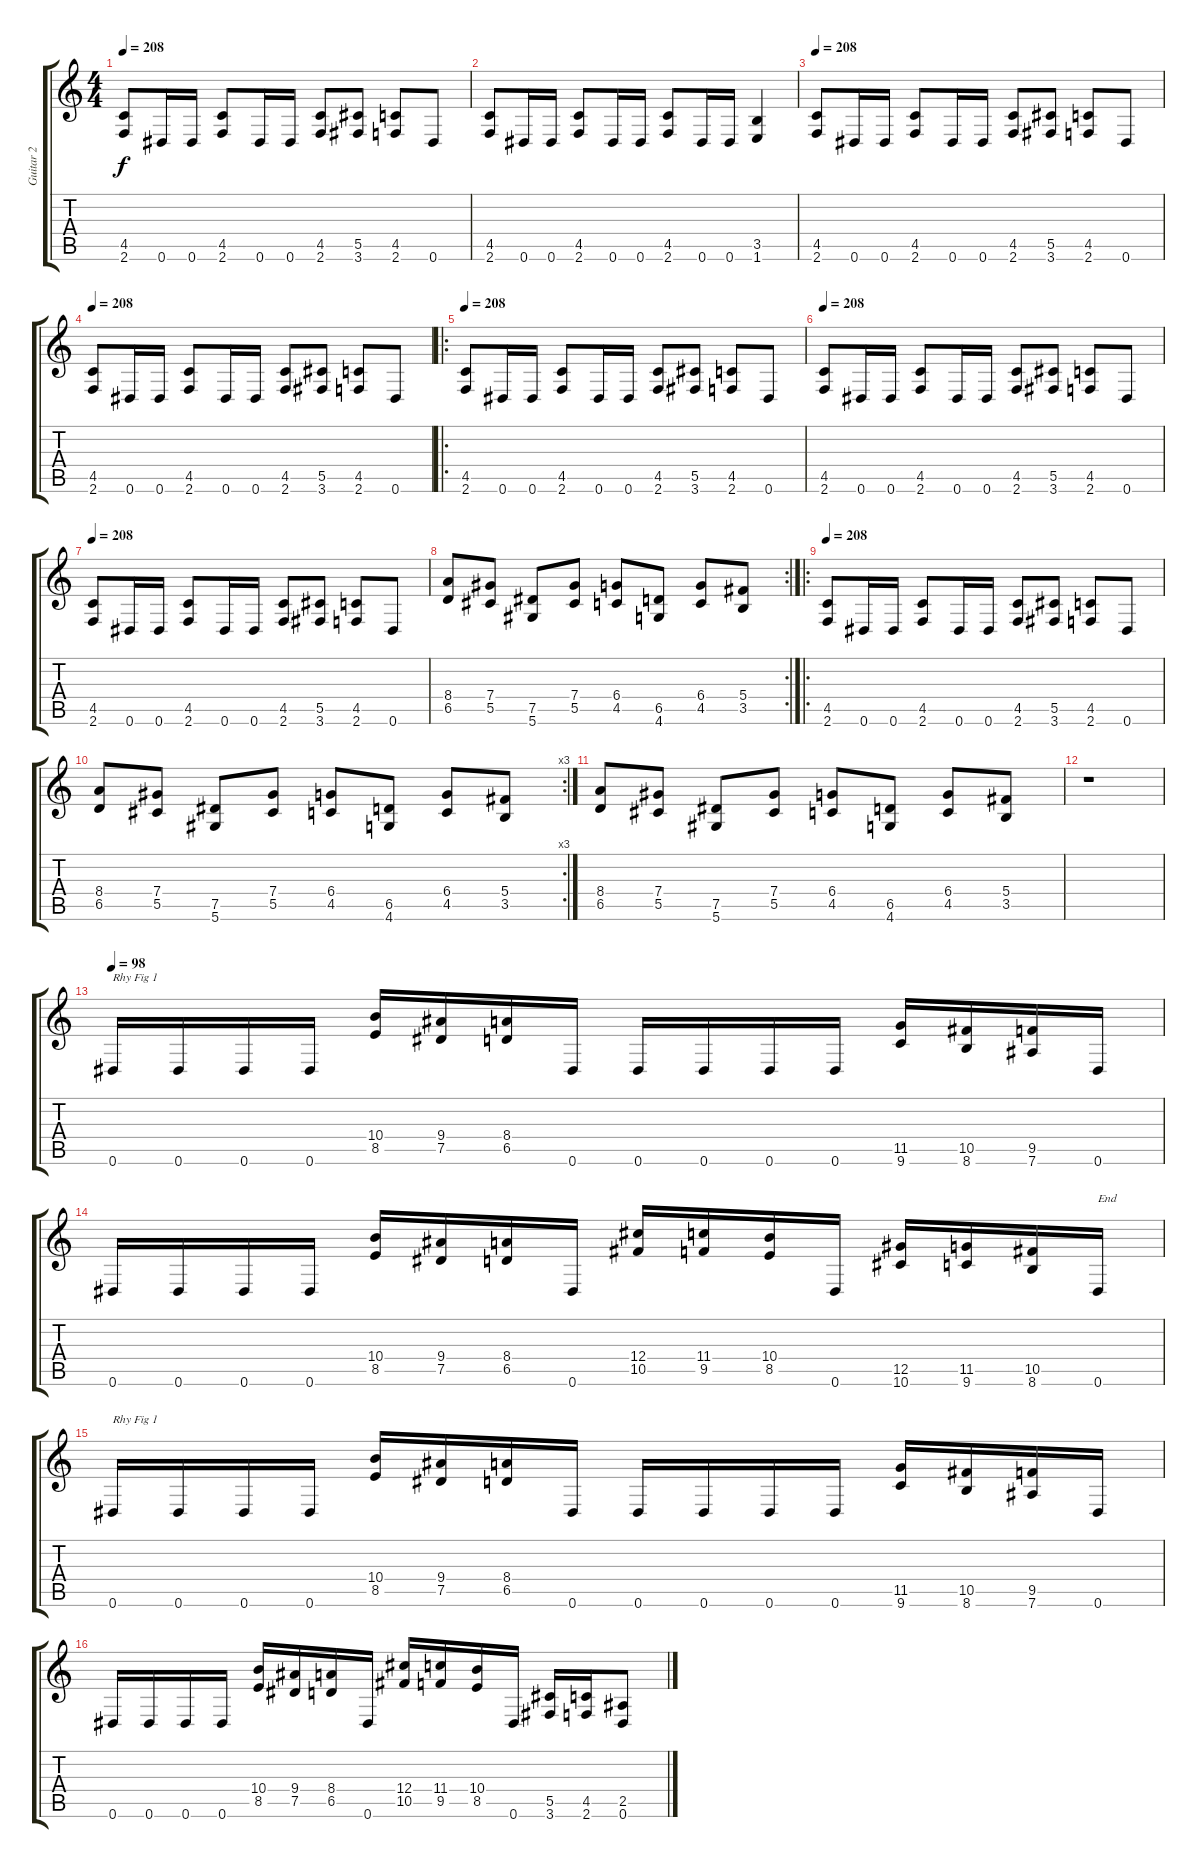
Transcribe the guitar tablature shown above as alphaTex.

\track ("Guitar 2" "Guitar 2") {instrument distortionguitar}
\staff {score tabs}
\tuning (Eb4 Bb3 Gb3 Db3 Ab2 Eb2) {hide}
\ts (4 4)
\tempo 208
\clef g2
\ks c
(4.5 2.6).8{dy f} 0.6.16 0.6.16 (4.5 2.6).8 0.6.16 0.6.16 (4.5 2.6).8 (5.5 3.6).8 (4.5 2.6).8 0.6.8 |
(4.5 2.6).8 0.6.16 0.6.16 (4.5 2.6).8 0.6.16 0.6.16 (4.5 2.6).8 0.6.16 0.6.16 (3.5 1.6).4 |
\tempo 208
(4.5 2.6).8 0.6.16 0.6.16 (4.5 2.6).8 0.6.16 0.6.16 (4.5 2.6).8 (5.5 3.6).8 (4.5 2.6).8 0.6.8 |
\tempo 208
(4.5 2.6).8 0.6.16 0.6.16 (4.5 2.6).8 0.6.16 0.6.16 (4.5 2.6).8 (5.5 3.6).8 (4.5 2.6).8 0.6.8 |
\ro
\tempo 208
(4.5 2.6).8 0.6.16 0.6.16 (4.5 2.6).8 0.6.16 0.6.16 (4.5 2.6).8 (5.5 3.6).8 (4.5 2.6).8 0.6.8 |
\tempo 208
(4.5 2.6).8 0.6.16 0.6.16 (4.5 2.6).8 0.6.16 0.6.16 (4.5 2.6).8 (5.5 3.6).8 (4.5 2.6).8 0.6.8 |
\tempo 208
(4.5 2.6).8 0.6.16 0.6.16 (4.5 2.6).8 0.6.16 0.6.16 (4.5 2.6).8 (5.5 3.6).8 (4.5 2.6).8 0.6.8 |
\rc 2
(8.4 6.5).8 (7.4 5.5).8 (7.5 5.6).8 (7.4 5.5).8 (6.4 4.5).8 (6.5 4.6).8 (6.4 4.5).8 (5.4 3.5).8 |
\ro
\tempo 208
(4.5 2.6).8 0.6.16 0.6.16 (4.5 2.6).8 0.6.16 0.6.16 (4.5 2.6).8 (5.5 3.6).8 (4.5 2.6).8 0.6.8 |
\rc 3
(8.4 6.5).8 (7.4 5.5).8 (7.5 5.6).8 (7.4 5.5).8 (6.4 4.5).8 (6.5 4.6).8 (6.4 4.5).8 (5.4 3.5).8 |
(8.4 6.5).8 (7.4 5.5).8 (7.5 5.6).8 (7.4 5.5).8 (6.4 4.5).8 (6.5 4.6).8 (6.4 4.5).8 (5.4 3.5).8 |
r.1 |
\tempo 98
0.6.16{txt "Rhy Fig 1"} 0.6.16 0.6.16 0.6.16 (10.4 8.5).16 (9.4 7.5).16 (8.4 6.5).16 0.6.16 0.6.16 0.6.16 0.6.16 0.6.16 (11.5 9.6).16 (10.5 8.6).16 (9.5 7.6).16 0.6.16 |
0.6.16 0.6.16 0.6.16 0.6.16 (10.4 8.5).16 (9.4 7.5).16 (8.4 6.5).16 0.6.16 (12.4 10.5).16 (11.4 9.5).16 (10.4 8.5).16 0.6.16 (12.5 10.6).16 (11.5 9.6).16 (10.5 8.6).16 0.6.16{txt "End"} |
0.6.16{txt "Rhy Fig 1"} 0.6.16 0.6.16 0.6.16 (10.4 8.5).16 (9.4 7.5).16 (8.4 6.5).16 0.6.16 0.6.16 0.6.16 0.6.16 0.6.16 (11.5 9.6).16 (10.5 8.6).16 (9.5 7.6).16 0.6.16 |
0.6.16 0.6.16 0.6.16 0.6.16 (10.4 8.5).16 (9.4 7.5).16 (8.4 6.5).16 0.6.16 (12.4 10.5).16 (11.4 9.5).16 (10.4 8.5).16 0.6.16 (5.5 3.6).16 (4.5 2.6).16 (2.5 0.6).8
